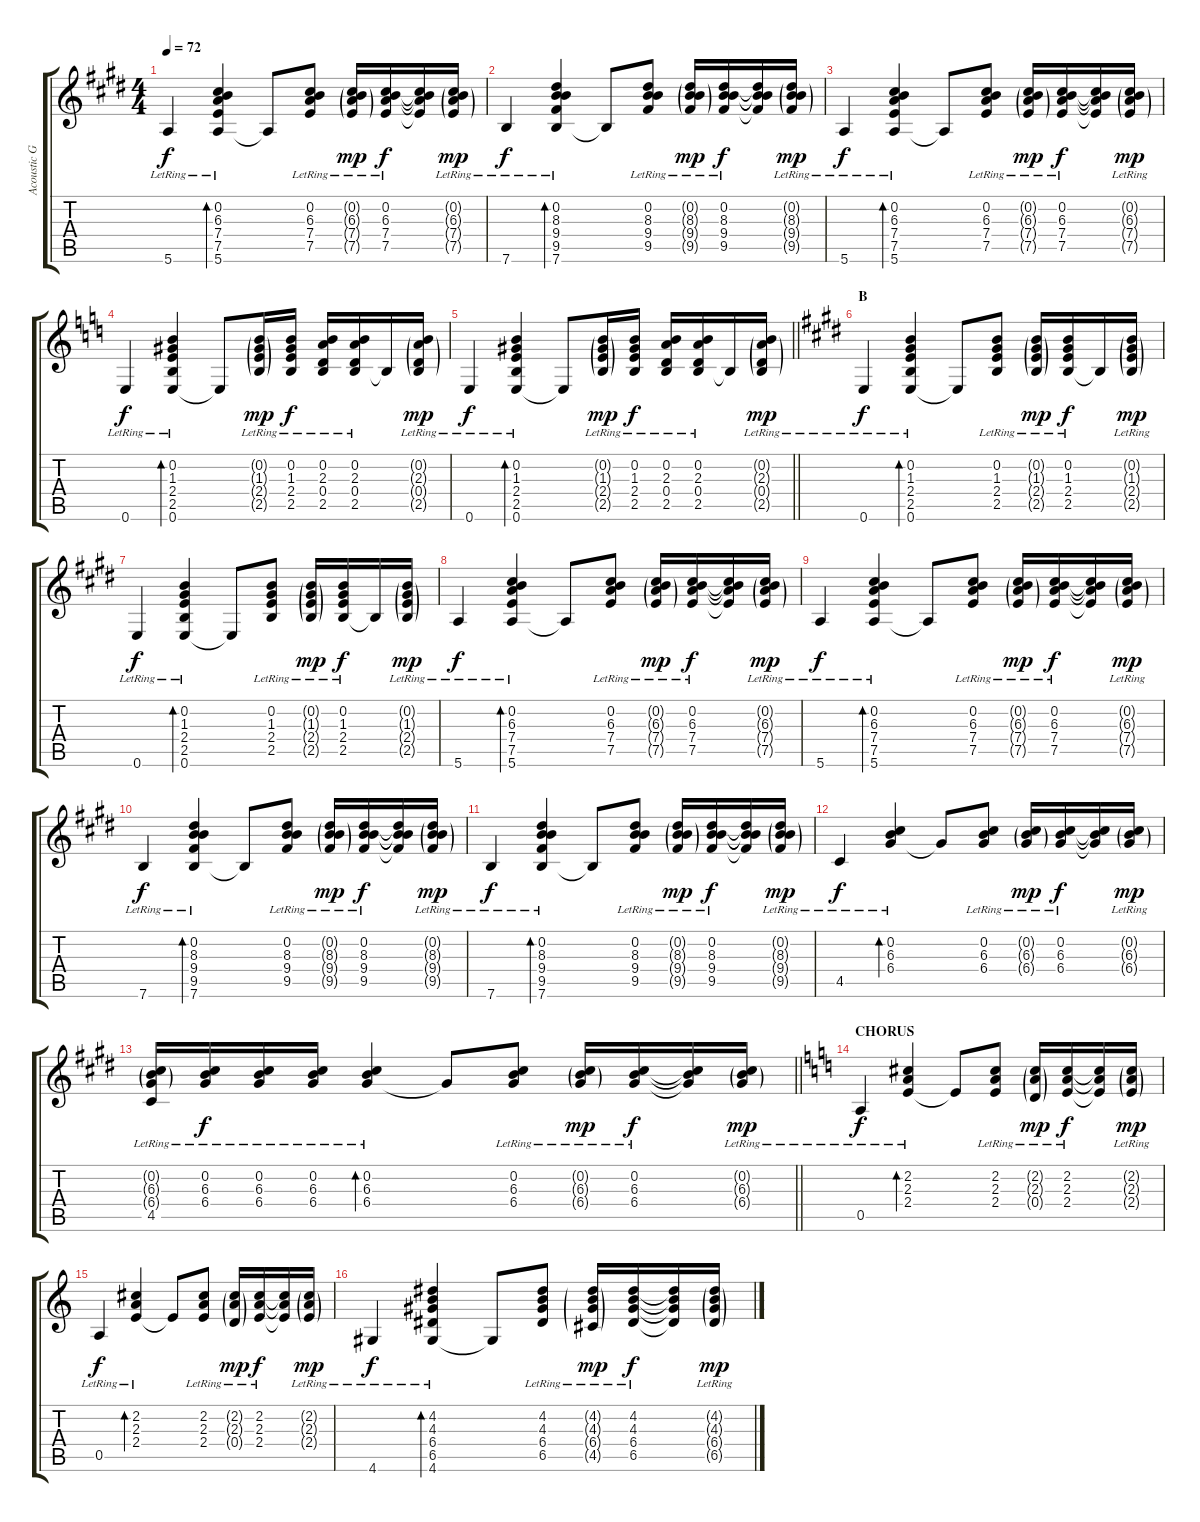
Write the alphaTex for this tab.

\track ("Acoustic Guitar" "Acoustic G") {instrument acousticguitarnylon}
\staff {score tabs}
\tuning (E4 B3 G3 D3 A2 E2) {hide}
\ts (4 4)
\tempo 72
\clef g2
\ks e
5.6{lr}.4{dy f} (0.2{lr} 6.3{lr} 7.4{lr} 7.5{lr} 5.6{lr}).4{bd 120} 5.6{t}.8 (0.2{lr} 6.3{lr} 7.4{lr} 7.5{lr}).8 (0.2{g lr} 6.3{g lr} 7.4{g lr} 7.5{g lr}).16{dy mp} (0.2{lr} 6.3{lr} 7.4{lr} 7.5{lr}).16{dy f} (0.2{t} 6.3{t} 7.4{t} 7.5{t}).16 (0.2{g lr} 6.3{g lr} 7.4{g lr} 7.5{g lr}).16{dy mp} |
7.6{lr}.4{dy f} (0.2{lr} 8.3{lr} 9.4{lr} 9.5{lr} 7.6{lr}).4{bd 120} 7.6{t}.8 (0.2{lr} 8.3{lr} 9.4{lr} 9.5{lr}).8 (0.2{g lr} 8.3{g lr} 9.4{g lr} 9.5{g lr}).16{dy mp} (0.2{lr} 8.3{lr} 9.4{lr} 9.5{lr}).16{dy f} (0.2{t} 8.3{t} 9.4{t} 9.5{t}).16 (0.2{g lr} 8.3{g lr} 9.4{g lr} 9.5{g lr}).16{dy mp} |
5.6{lr}.4{dy f} (0.2{lr} 6.3{lr} 7.4{lr} 7.5{lr} 5.6{lr}).4{bd 120} 5.6{t}.8 (0.2{lr} 6.3{lr} 7.4{lr} 7.5{lr}).8 (0.2{g lr} 6.3{g lr} 7.4{g lr} 7.5{g lr}).16{dy mp} (0.2{lr} 6.3{lr} 7.4{lr} 7.5{lr}).16{dy f} (0.2{t} 6.3{t} 7.4{t} 7.5{t}).16 (0.2{g lr} 6.3{g lr} 7.4{g lr} 7.5{g lr}).16{dy mp} |
\ks c
0.6{lr}.4{dy f} (0.2{lr} 1.3{lr} 2.4{lr} 2.5{lr} 0.6{lr}).4{bd 120} 0.6{t}.8 (0.2{g lr} 1.3{g lr} 2.4{g lr} 2.5{g lr}).16{dy mp} (0.2{lr} 1.3{lr} 2.4{lr} 2.5{lr}).16{dy f} (0.2{lr} 2.3{lr} 0.4{lr} 2.5{lr}).16 (0.2{lr} 2.3{lr} 0.4{lr} 2.5{lr}).16 2.5{t}.16 (0.2{g lr} 2.3{g lr} 0.4{g lr} 2.5{g lr}).16{dy mp} |
\barLineRight lightlight
0.6{lr}.4{dy f} (0.2{lr} 1.3{lr} 2.4{lr} 2.5{lr} 0.6{lr}).4{bd 120} 0.6{t}.8 (0.2{g lr} 1.3{g lr} 2.4{g lr} 2.5{g lr}).16{dy mp} (0.2{lr} 1.3{lr} 2.4{lr} 2.5{lr}).16{dy f} (0.2{lr} 2.3{lr} 0.4{lr} 2.5{lr}).16 (0.2{lr} 2.3{lr} 0.4{lr} 2.5{lr}).16 2.5{t}.16 (0.2{g lr} 2.3{g lr} 0.4{g lr} 2.5{g lr}).16{dy mp} |
\section ("" "B")
\ks e
0.6{lr}.4{dy f} (0.2{lr} 1.3{lr} 2.4{lr} 2.5{lr} 0.6{lr}).4{bd 120} 0.6{t}.8 (0.2{lr} 1.3{lr} 2.4{lr} 2.5{lr}).8 (0.2{g lr} 1.3{g lr} 2.4{g lr} 2.5{g lr}).16{dy mp} (0.2{lr} 1.3{lr} 2.4{lr} 2.5{lr}).16{dy f} 2.5{t}.16 (0.2{g lr} 1.3{g lr} 2.4{g lr} 2.5{g lr}).16{dy mp} |
0.6{lr}.4{dy f} (0.2{lr} 1.3{lr} 2.4{lr} 2.5{lr} 0.6{lr}).4{bd 120} 0.6{t}.8 (0.2{lr} 1.3{lr} 2.4{lr} 2.5{lr}).8 (0.2{g lr} 1.3{g lr} 2.4{g lr} 2.5{g lr}).16{dy mp} (0.2{lr} 1.3{lr} 2.4{lr} 2.5{lr}).16{dy f} 2.5{t}.16 (0.2{g lr} 1.3{g lr} 2.4{g lr} 2.5{g lr}).16{dy mp} |
5.6{lr}.4{dy f} (0.2{lr} 6.3{lr} 7.4{lr} 7.5{lr} 5.6{lr}).4{bd 120} 5.6{t}.8 (0.2{lr} 6.3{lr} 7.4{lr} 7.5{lr}).8 (0.2{g lr} 6.3{g lr} 7.4{g lr} 7.5{g lr}).16{dy mp} (0.2{lr} 6.3{lr} 7.4{lr} 7.5{lr}).16{dy f} (0.2{t} 6.3{t} 7.4{t} 7.5{t}).16 (0.2{g lr} 6.3{g lr} 7.4{g lr} 7.5{g lr}).16{dy mp} |
5.6{lr}.4{dy f} (0.2{lr} 6.3{lr} 7.4{lr} 7.5{lr} 5.6{lr}).4{bd 120} 5.6{t}.8 (0.2{lr} 6.3{lr} 7.4{lr} 7.5{lr}).8 (0.2{g lr} 6.3{g lr} 7.4{g lr} 7.5{g lr}).16{dy mp} (0.2{lr} 6.3{lr} 7.4{lr} 7.5{lr}).16{dy f} (0.2{t} 6.3{t} 7.4{t} 7.5{t}).16 (0.2{g lr} 6.3{g lr} 7.4{g lr} 7.5{g lr}).16{dy mp} |
7.6{lr}.4{dy f} (0.2{lr} 8.3{lr} 9.4{lr} 9.5{lr} 7.6{lr}).4{bd 120} 7.6{t}.8 (0.2{lr} 8.3{lr} 9.4{lr} 9.5{lr}).8 (0.2{g lr} 8.3{g lr} 9.4{g lr} 9.5{g lr}).16{dy mp} (0.2{lr} 8.3{lr} 9.4{lr} 9.5{lr}).16{dy f} (0.2{t} 8.3{t} 9.4{t} 9.5{t}).16 (0.2{g lr} 8.3{g lr} 9.4{g lr} 9.5{g lr}).16{dy mp} |
7.6{lr}.4{dy f} (0.2{lr} 8.3{lr} 9.4{lr} 9.5{lr} 7.6{lr}).4{bd 120} 7.6{t}.8 (0.2{lr} 8.3{lr} 9.4{lr} 9.5{lr}).8 (0.2{g lr} 8.3{g lr} 9.4{g lr} 9.5{g lr}).16{dy mp} (0.2{lr} 8.3{lr} 9.4{lr} 9.5{lr}).16{dy f} (0.2{t} 8.3{t} 9.4{t} 9.5{t}).16 (0.2{g lr} 8.3{g lr} 9.4{g lr} 9.5{g lr}).16{dy mp} |
4.5{lr}.4{dy f} (0.2{lr} 6.3{lr} 6.4{lr}).4{bd 120} 6.4{t}.8 (0.2{lr} 6.3{lr} 6.4{lr}).8 (0.2{g lr} 6.3{g lr} 6.4{g lr}).16{dy mp} (0.2{lr} 6.3{lr} 6.4{lr}).16{dy f} (0.2{t} 6.3{t} 6.4{t}).16 (0.2{g lr} 6.3{g lr} 6.4{g lr}).16{dy mp} |
\barLineRight lightlight
(0.2{g lr} 6.3{g lr} 6.4{g lr} 4.5{lr}).16 (0.2{lr} 6.3{lr} 6.4{lr}).16{dy f} (0.2{lr} 6.3{lr} 6.4{lr}).16 (0.2{lr} 6.3{lr} 6.4{lr}).16 (0.2{lr} 6.3{lr} 6.4{lr}).4{bd 120} 6.4{t}.8 (0.2{lr} 6.3{lr} 6.4{lr}).8 (0.2{g lr} 6.3{g lr} 6.4{g lr}).16{dy mp} (0.2{lr} 6.3{lr} 6.4{lr}).16{dy f} (0.2{t} 6.3{t} 6.4{t}).16 (0.2{g lr} 6.3{g lr} 6.4{g lr}).16{dy mp} |
\section ("" "CHORUS")
\ks c
0.5{lr}.4{dy f} (2.2{lr} 2.3{lr} 2.4{lr}).4{bd 120} 2.4{t}.8 (2.2{lr} 2.3{lr} 2.4{lr}).8 (2.2{g lr} 2.3{g lr} 0.4{g lr}).16{dy mp} (2.2{lr} 2.3{lr} 2.4{lr}).16{dy f} (2.2{t} 2.3{t} 2.4{t}).16 (2.2{g lr} 2.3{g lr} 2.4{g lr}).16{dy mp} |
0.5{lr}.4{dy f} (2.2{lr} 2.3{lr} 2.4{lr}).4{bd 120} 2.4{t}.8 (2.2{lr} 2.3{lr} 2.4{lr}).8 (2.2{g lr} 2.3{g lr} 0.4{g lr}).16{dy mp} (2.2{lr} 2.3{lr} 2.4{lr}).16{dy f} (2.2{t} 2.3{t} 2.4{t}).16 (2.2{g lr} 2.3{g lr} 2.4{g lr}).16{dy mp} |
4.6{lr}.4{dy f} (4.2{lr} 4.3{lr} 6.4{lr} 6.5{lr} 4.6{lr}).4{bd 120} 4.6{t}.8 (4.2{lr} 4.3{lr} 6.4{lr} 6.5{lr}).8 (4.2{g lr} 4.3{g lr} 6.4{g lr} 4.5{g lr}).16{dy mp} (4.2{lr} 4.3{lr} 6.4{lr} 6.5{lr}).16{dy f} (4.2{t} 4.3{t} 6.4{t} 6.5{t}).16 (4.2{g lr} 4.3{g lr} 6.4{g lr} 6.5{g lr}).16{dy mp}
